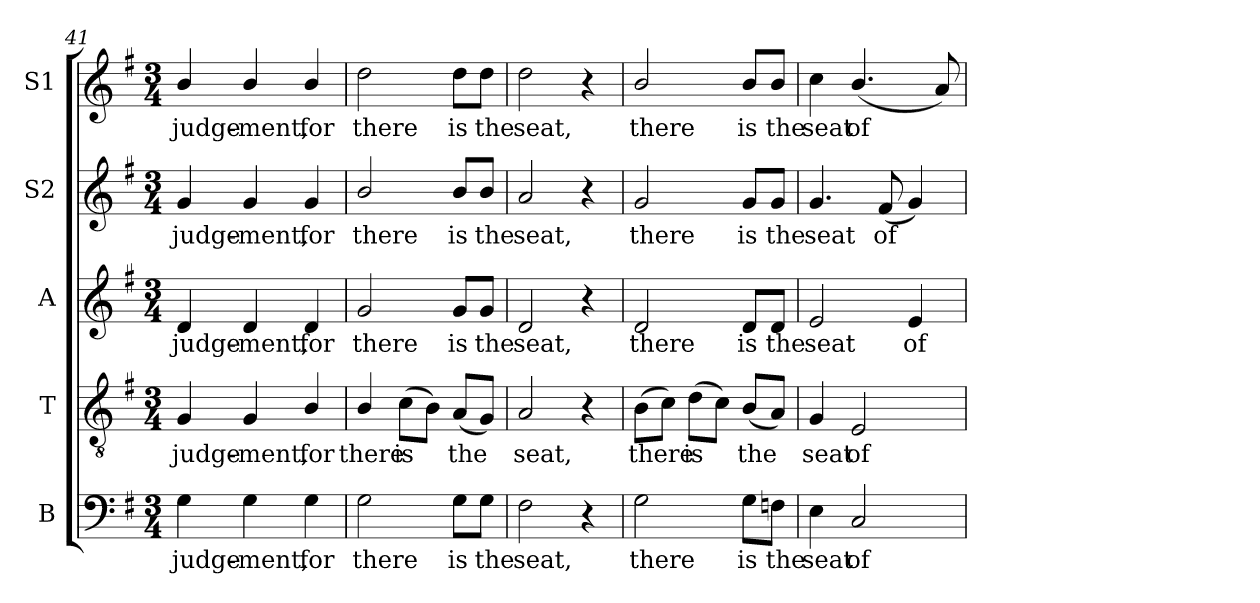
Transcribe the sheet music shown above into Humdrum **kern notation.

**kern	**text	**kern	**text	**kern	**text	**kern	**text	**kern	**text
*part5	*part5	*part4	*part4	*part3	*part3	*part2	*part2	*part1	*part1
*staff5	*staff5	*staff4	*staff4	*staff3	*staff3	*staff2	*staff2	*staff1	*staff1
*I"B	*	*I"T	*	*I"A	*	*I"S2	*	*I"S1	*
*I'B.	*	*I'T.	*	*I'A.	*	*I'S.	*	*I'S.	*
!!LO:PB:g=z
*clefF4	*	*clefGv2	*	*clefG2	*	*clefG2	*	*clefG2	*
*	*	*ITrd7c12	*	*	*	*	*	*	*
*k[f#]	*	*k[f#]	*	*k[f#]	*	*k[f#]	*	*k[f#]	*
*G:	*	*G:	*	*G:	*	*G:	*	*G:	*
*M3/4	*	*M3/4	*	*M3/4	*	*M3/4	*	*M3/4	*
=41	=41	=41	=41	=41	=41	=41	=41	=41	=41
!	!LO:LY:b:color=#000000	!	!	!	!	!	!	!	!
!	!	!	!LO:LY:b:color=#000000	!	!	!	!	!	!
!	!	!	!	!	!LO:LY:b:color=#000000	!	!	!	!
!	!	!	!	!	!	!	!LO:LY:b:color=#000000	!	!
!	!	!	!	!	!	!	!	!	!LO:LY:b:color=#000000
4Gi\	judge-	4GGi/	judge-	4di/	judge-	4gi/	judge-	4bi/	judge-
!	!LO:LY:b:color=#000000	!	!	!	!	!	!	!	!
!	!	!	!LO:LY:b:color=#000000	!	!	!	!	!	!
!	!	!	!	!	!LO:LY:b:color=#000000	!	!	!	!
!	!	!	!	!	!	!	!LO:LY:b:color=#000000	!	!
!	!	!	!	!	!	!	!	!	!LO:LY:b:color=#000000
4Gi\	-ment,	4GGi/	-ment,	4di/	-ment,	4gi/	-ment,	4bi/	-ment,
!	!LO:LY:b:color=#000000	!	!	!	!	!	!	!	!
!	!	!	!LO:LY:b:color=#000000	!	!	!	!	!	!
!	!	!	!	!	!LO:LY:b:color=#000000	!	!	!	!
!	!	!	!	!	!	!	!LO:LY:b:color=#000000	!	!
!	!	!	!	!	!	!	!	!	!LO:LY:b:color=#000000
4Gi\	for	4BBi/	for	4di/	for	4gi/	for	4bi/	for
=42	=42	=42	=42	=42	=42	=42	=42	=42	=42
!	!LO:LY:b:color=#000000	!	!	!	!	!	!	!	!
!	!	!	!LO:LY:b:color=#000000	!	!	!	!	!	!
!	!	!	!	!	!LO:LY:b:color=#000000	!	!	!	!
!	!	!	!	!	!	!	!LO:LY:b:color=#000000	!	!
!	!	!	!	!	!	!	!	!	!LO:LY:b:color=#000000
2Gi\	there	4BBi/	there	2gi/	there	2bi/	there	2ddi\	there
!	!	!	!LO:LY:b:color=#000000	!	!	!	!	!	!
.	.	(8Ci\L	is	.	.	.	.	.	.
.	.	8BBi\J)	.	.	.	.	.	.	.
!	!LO:LY:b:color=#000000	!	!	!	!	!	!	!	!
!	!	!	!LO:LY:b:color=#000000	!	!	!	!	!	!
!	!	!	!	!	!LO:LY:b:color=#000000	!	!	!	!
!	!	!	!	!	!	!	!LO:LY:b:color=#000000	!	!
!	!	!	!	!	!	!	!	!	!LO:LY:b:color=#000000
8Gi\L	is	(8AAi/L	the	8gi/L	is	8bi/L	is	8ddi\L	is
!	!LO:LY:b:color=#000000	!	!	!	!	!	!	!	!
!	!	!	!	!	!LO:LY:b:color=#000000	!	!	!	!
!	!	!	!	!	!	!	!LO:LY:b:color=#000000	!	!
!	!	!	!	!	!	!	!	!	!LO:LY:b:color=#000000
8Gi\J	the	8GGi/J)	.	8gi/J	the	8bi/J	the	8ddi\J	the
=43	=43	=43	=43	=43	=43	=43	=43	=43	=43
!	!LO:LY:b:color=#000000	!	!	!	!	!	!	!	!
!	!	!	!LO:LY:b:color=#000000	!	!	!	!	!	!
!	!	!	!	!	!LO:LY:b:color=#000000	!	!	!	!
!	!	!	!	!	!	!	!LO:LY:b:color=#000000	!	!
!	!	!	!	!	!	!	!	!	!LO:LY:b:color=#000000
2F#i\	seat,	2AAi/	seat,	2di/	seat,	2ai/	seat,	2ddi\	seat,
4r	.	4r	.	4r	.	4r	.	4r	.
=44	=44	=44	=44	=44	=44	=44	=44	=44	=44
!	!LO:LY:b:color=#000000	!	!	!	!	!	!	!	!
!	!	!	!LO:LY:b:color=#000000	!	!	!	!	!	!
!	!	!	!	!	!LO:LY:b:color=#000000	!	!	!	!
!	!	!	!	!	!	!	!LO:LY:b:color=#000000	!	!
!	!	!	!	!	!	!	!	!	!LO:LY:b:color=#000000
2Gi\	there	(8BBi\L	there	2di/	there	2gi/	there	2bi/	there
.	.	8Ci\J)	.	.	.	.	.	.	.
!	!	!	!LO:LY:b:color=#000000	!	!	!	!	!	!
.	.	(8Di\L	is	.	.	.	.	.	.
.	.	8Ci\J)	.	.	.	.	.	.	.
!	!LO:LY:b:color=#000000	!	!	!	!	!	!	!	!
!	!	!	!LO:LY:b:color=#000000	!	!	!	!	!	!
!	!	!	!	!	!LO:LY:b:color=#000000	!	!	!	!
!	!	!	!	!	!	!	!LO:LY:b:color=#000000	!	!
!	!	!	!	!	!	!	!	!	!LO:LY:b:color=#000000
8Gi\L	is	(8BBi/L	the	8di/L	is	8gi/L	is	8bi/L	is
!	!LO:LY:b:color=#000000	!	!	!	!	!	!	!	!
!	!	!	!	!	!LO:LY:b:color=#000000	!	!	!	!
!	!	!	!	!	!	!	!LO:LY:b:color=#000000	!	!
!	!	!	!	!	!	!	!	!	!LO:LY:b:color=#000000
8Fni\J	the	8AAi/J)	.	8di/J	the	8gi/J	the	8bi/J	the
=45	=45	=45	=45	=45	=45	=45	=45	=45	=45
!	!LO:LY:b:color=#000000	!	!	!	!	!	!	!	!
!	!	!	!LO:LY:b:color=#000000	!	!	!	!	!	!
!	!	!	!	!	!LO:LY:b:color=#000000	!	!	!	!
!	!	!	!	!	!	!	!LO:LY:b:color=#000000	!	!
!	!	!	!	!	!	!	!	!	!LO:LY:b:color=#000000
4Ei\	seat	4GGi/	seat	2ei/	seat	4.gi/	seat	4cci\	seat
!	!LO:LY:b:color=#000000	!	!	!	!	!	!	!	!
!	!	!	!LO:LY:b:color=#000000	!	!	!	!	!	!
!	!	!	!	!	!	!	!	!	!LO:LY:b:color=#000000
2Ci/	of	2EEi/	of	.	.	.	.	(4.bi/	of
!	!	!	!	!	!	!	!LO:LY:b:color=#000000	!	!
.	.	.	.	.	.	(8f#i/	of	.	.
!	!	!	!	!	!LO:LY:b:color=#000000	!	!	!	!
.	.	.	.	4ei/	of	4gi/)	.	.	.
.	.	.	.	.	.	.	.	8ai/)	.
=	=	=	=	=	=	=	=	=	=
*-	*-	*-	*-	*-	*-	*-	*-	*-	*-
